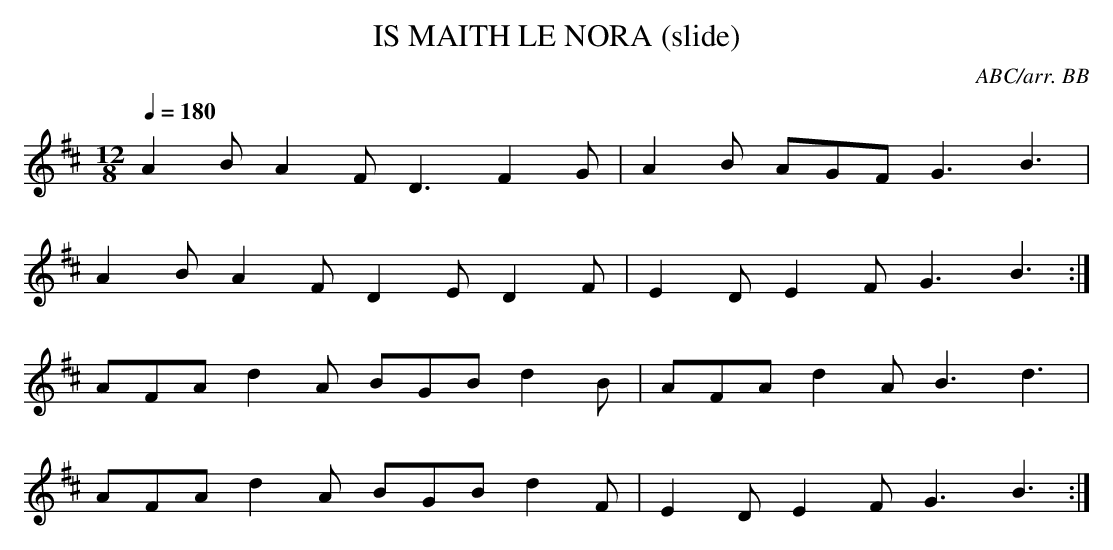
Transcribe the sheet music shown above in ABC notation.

X:1
T:IS MAITH LE NORA (slide)
C:ABC/arr. BB
Q:1/4=180
M:12/8
L:1/8
K:D
A2B A2F D3 F2G|A2B AGF G3 B3|
A2B A2F D2E D2F|E2D E2F G3 B3:|
AFA d2A BGB d2B|AFA d2A B3 d3|
AFA d2A BGB d2F|E2D E2F G3 B3:|
